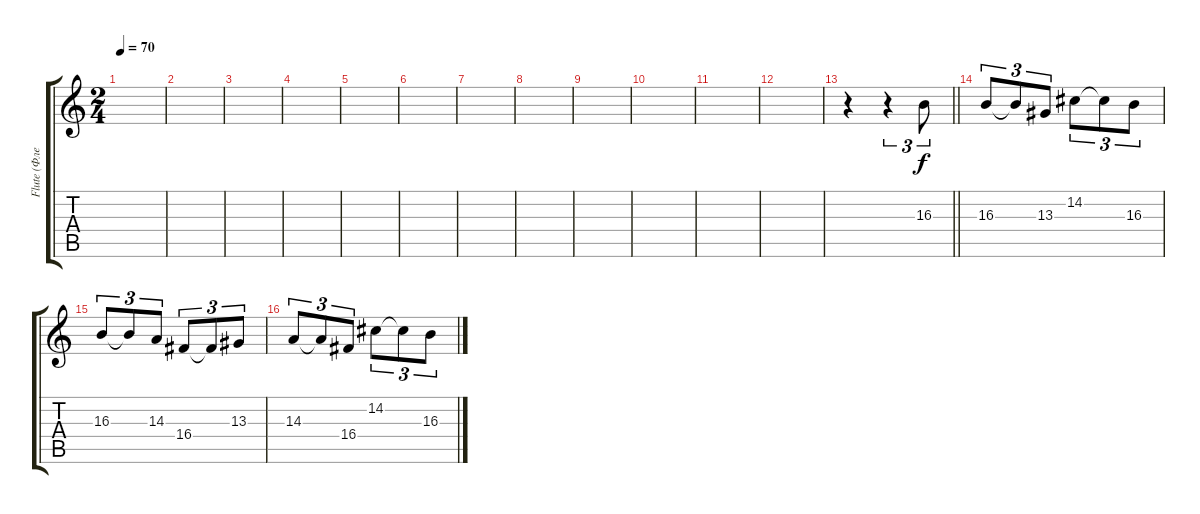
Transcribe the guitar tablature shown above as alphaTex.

\track ("Flute (Флейта)" "Flute (Фле") {instrument flute}
\staff {score tabs}
\tuning (E4 B3 G3 D3 A2 E2) {hide}
\ts (2 4)
\tempo 70
\clef g2
\ks c
|
|
|
|
|
|
|
|
|
|
|
|
\barLineRight lightlight
r.4 r.4{tu (3 2)} 16.3.8{tu (3 2)} |
16.3.8{tu (3 2)} 16.3{t}.8{tu (3 2)} 13.3.8{tu (3 2)} 14.2.8{tu (3 2)} 14.2{t}.8{tu (3 2)} 16.3.8{tu (3 2)} |
16.3.8{tu (3 2)} 16.3{t}.8{tu (3 2)} 14.3.8{tu (3 2)} 16.4.8{tu (3 2)} 16.4{t}.8{tu (3 2)} 13.3.8{tu (3 2)} |
14.3.8{tu (3 2)} 14.3{t}.8{tu (3 2)} 16.4.8{tu (3 2)} 14.2.8{tu (3 2)} 14.2{t}.8{tu (3 2)} 16.3.8{tu (3 2)}
